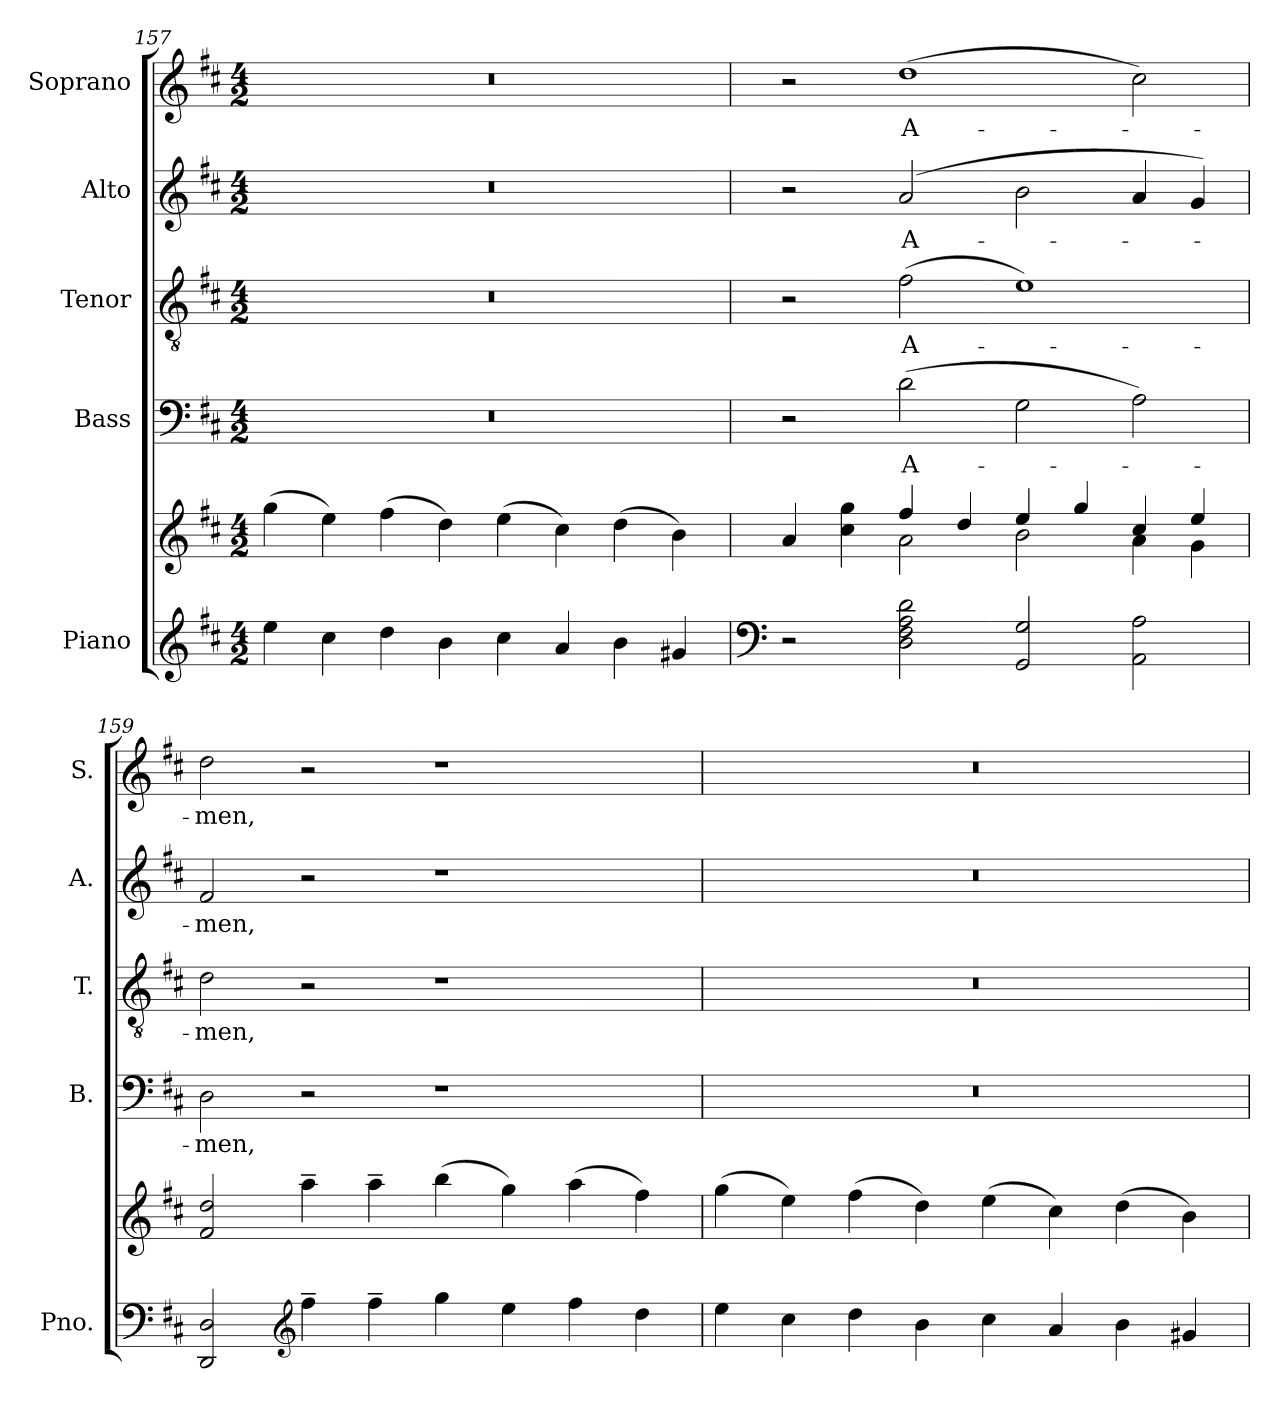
**kern	**kern	**kern	**text	**kern	**text	**kern	**text	**kern	**text
*part5	*part5	*part4	*part4	*part3	*part3	*part2	*part2	*part1	*part1
*staff6	*staff5	*staff4	*staff4	*staff3	*staff3	*staff2	*staff2	*staff1	*staff1
*I"Piano	*	*I"Bass	*	*I"Tenor	*	*I"Alto	*	*I"Soprano	*
*I'Pno.	*	*I'B.	*	*I'T.	*	*I'A.	*	*I'S.	*
!!LO:PB:g=z
*clefG2	*clefG2	*clefF4	*	*clefGv2	*	*clefG2	*	*clefG2	*
*	*	*	*	*ITrd7c12	*	*	*	*	*
*k[f#c#]	*k[f#c#]	*k[f#c#]	*	*k[f#c#]	*	*k[f#c#]	*	*k[f#c#]	*
*D:	*D:	*D:	*	*D:	*	*D:	*	*D:	*
*M4/2	*M4/2	*M4/2	*	*M4/2	*	*M4/2	*	*M4/2	*
=157	=157	=157	=157	=157	=157	=157	=157	=157	=157
!	!	!LO:N:vis=1	!	!LO:N:vis=1	!	!LO:N:vis=1	!	!LO:N:vis=1	!
4eei\	(4ggi\	0r	.	0r	.	0r	.	0r	.
4cc#i\	4eei\)	.	.	.	.	.	.	.	.
4ddi\	(4ff#i\	.	.	.	.	.	.	.	.
4bi\	4ddi\)	.	.	.	.	.	.	.	.
4cc#i\	(4eei\	.	.	.	.	.	.	.	.
4ai/	4cc#i\)	.	.	.	.	.	.	.	.
4bi\	(4ddi\	.	.	.	.	.	.	.	.
4g#Xi/	4bi\)	.	.	.	.	.	.	.	.
=158	=158	=158	=158	=158	=158	=158	=158	=158	=158
*clefF4	*	*	*	*	*	*	*	*	*
*	*^	*	*	*	*	*	*	*	*
2r	4ai/	2ryy	2r	.	2r	.	2r	.	2r	.
.	4cc#i\ 4ggi	.	.	.	.	.	.	.	.	.
!	!	!	!	!LO:LY:b:color=#000000	!	!	!	!	!	!
!	!	!	!	!	!	!LO:LY:b:color=#000000	!	!	!	!
!	!	!	!	!	!	!	!	!LO:LY:b:color=#000000	!	!
!	!	!	!	!	!	!	!	!	!	!LO:LY:b:color=#000000
2Di\ 2F#i 2Ai 2di	4ff#i/	2ai\	(2di\	A-	(2F#i\	A-	(2ai/	A-	(1ddi	A-
.	4ddi/	.	.	.	.	.	.	.	.	.
2GGi/ 2Gi	4eei/	2bi\	2Gi\	.	1Ei)	.	2bi\	.	.	.
.	4ggi/	.	.	.	.	.	.	.	.	.
2AAi\ 2Ai	4cc#i/	4ai\	2Ai\)	.	.	.	4ai/	.	2cc#i\)	.
.	4eei/	4gi\	.	.	.	.	4gi/)	.	.	.
*	*v	*v	*	*	*	*	*	*	*	*
=159	=159	=159	=159	=159	=159	=159	=159	=159	=159
*	*^	*	*	*	*	*	*	*	*
!	!	!	!	!LO:LY:b:color=#000000	!	!	!	!	!	!
*	*v	*v	*	*	*	*	*	*	*	*
*	*^	*	*	*	*	*	*	*	*
!	!	!	!	!	!	!LO:LY:b:color=#000000	!	!	!	!
*	*v	*v	*	*	*	*	*	*	*	*
*	*^	*	*	*	*	*	*	*	*
!	!	!	!	!	!	!	!	!LO:LY:b:color=#000000	!	!
*	*v	*v	*	*	*	*	*	*	*	*
*	*^	*	*	*	*	*	*	*	*
!	!	!	!	!	!	!	!	!	!	!LO:LY:b:color=#000000
*	*v	*v	*	*	*	*	*	*	*	*
2DDi/ 2Di	2f#i/ 2ddi	2Di\	-men,	2Di\	-men,	2f#i/	-men,	2ddi\	-men,
*clefG2	*	*	*	*	*	*	*	*	*
4ff#~i\	4aa~i\	2r	.	2r	.	2r	.	2r	.
4ff#~i\	4aa~i\	.	.	.	.	.	.	.	.
4ggi\	(4bbi\	1r	.	1r	.	1r	.	1r	.
4eei\	4ggi\)	.	.	.	.	.	.	.	.
4ff#i\	(4aai\	.	.	.	.	.	.	.	.
4ddi\	4ff#i\)	.	.	.	.	.	.	.	.
=160	=160	=160	=160	=160	=160	=160	=160	=160	=160
!	!	!LO:N:vis=1	!	!LO:N:vis=1	!	!LO:N:vis=1	!	!LO:N:vis=1	!
4eei\	(4ggi\	0r	.	0r	.	0r	.	0r	.
4cc#i\	4eei\)	.	.	.	.	.	.	.	.
4ddi\	(4ff#i\	.	.	.	.	.	.	.	.
4bi\	4ddi\)	.	.	.	.	.	.	.	.
4cc#i\	(4eei\	.	.	.	.	.	.	.	.
4ai/	4cc#i\)	.	.	.	.	.	.	.	.
4bi\	(4ddi\	.	.	.	.	.	.	.	.
4g#Xi/	4bi\)	.	.	.	.	.	.	.	.
=	=	=	=	=	=	=	=	=	=
*-	*-	*-	*-	*-	*-	*-	*-	*-	*-
